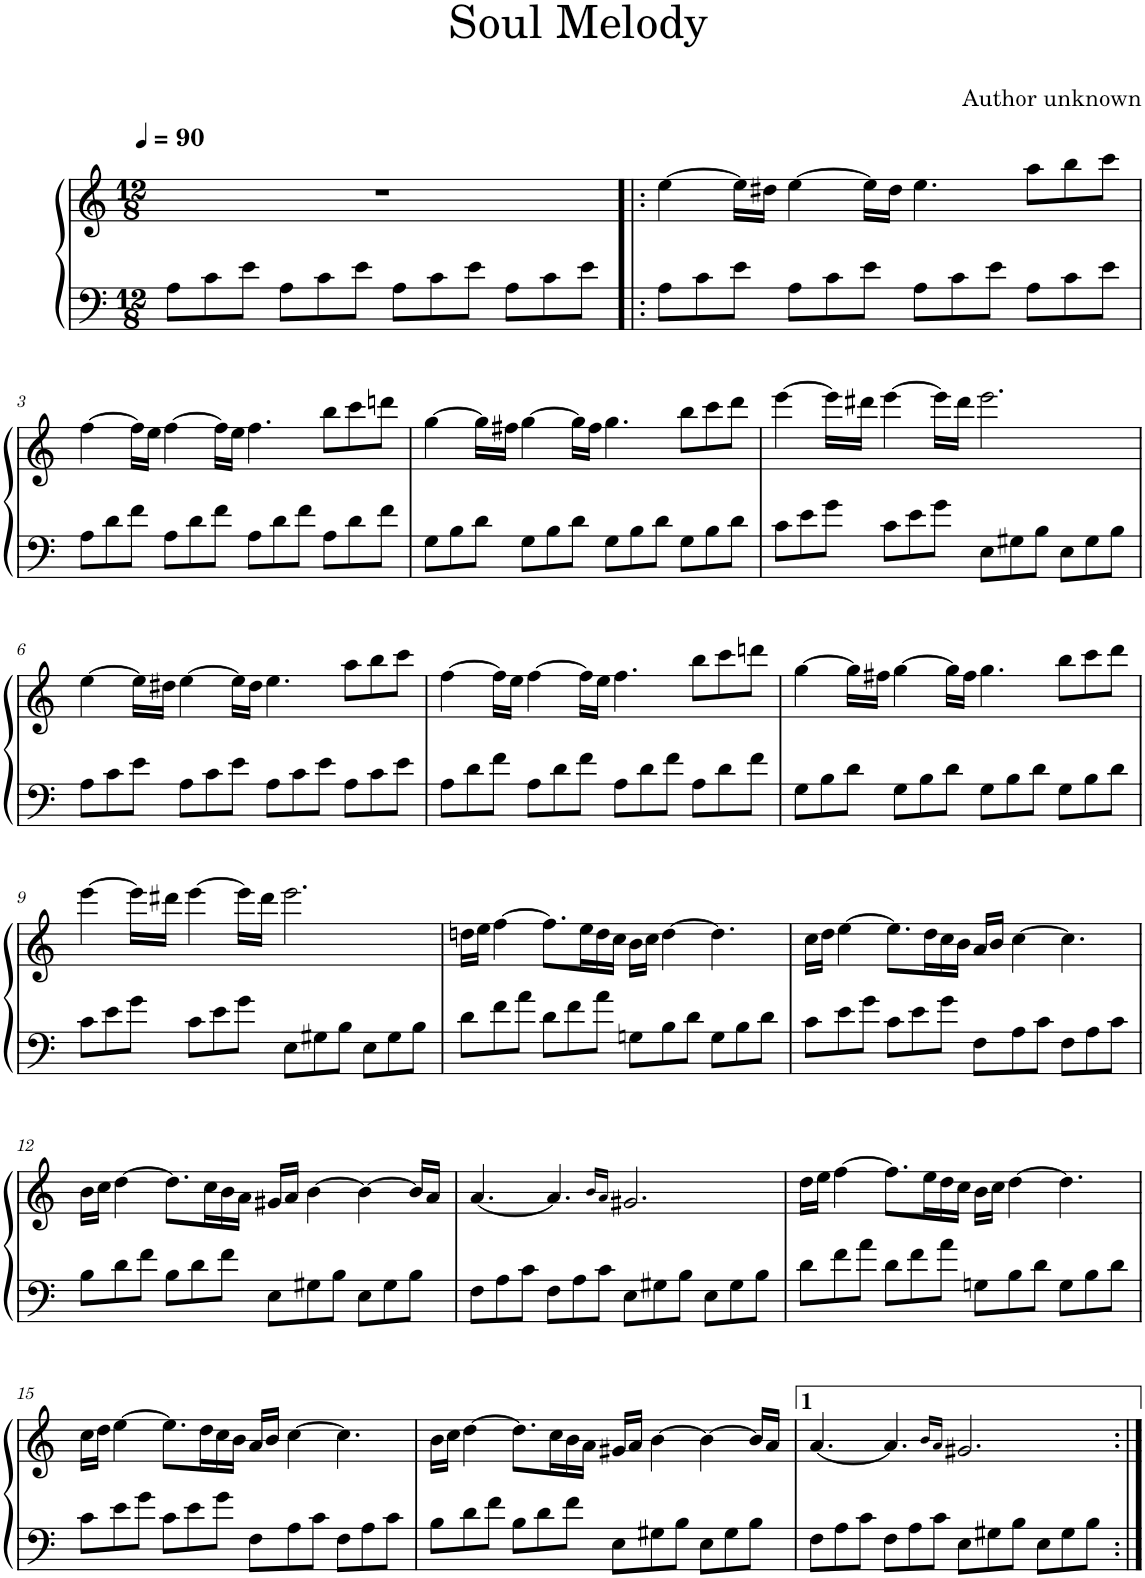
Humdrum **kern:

**kern	**kern
*part1	*part1
*staff2	*staff1
*I"P1	*
*clefF4	*clefG2
*k[]	*k[]
*M12/8	*M12/8
*MM90	*MM90
=1	=1
8A\L	1.r
8c\	.
8e\J	.
8A\L	.
8c\	.
8e\J	.
8A\L	.
8c\	.
8e\J	.
8A\L	.
8c\	.
8e\J	.
=2!|:	=2!|:
8A\L	[>4ee\
8c\	.
8e\J	16ee\LL]
.	16dd#X\JJ
8A\L	[>4ee\
8c\	.
8e\J	16ee\LL]
.	16dd#\JJ
8A\L	4.ee\
8c\	.
8e\J	.
8A\L	8aa\L
8c\	8bb\
8e\J	8ccc\J
!!LO:LB:g=z
=3	=3
8A\L	[>4ff\
8d\	.
8f\J	16ff\LL]
.	16ee\JJ
8A\L	[>4ff\
8d\	.
8f\J	16ff\LL]
.	16ee\JJ
8A\L	4.ff\
8d\	.
8f\J	.
8A\L	8bb\L
8d\	8ccc\
8f\J	8dddn\J
=4	=4
8G\L	[>4gg\
8B\	.
8d\J	16gg\LL]
.	16ff#X\JJ
8G\L	[>4gg\
8B\	.
8d\J	16gg\LL]
.	16ff#\JJ
8G\L	4.gg\
8B\	.
8d\J	.
8G\L	8bb\L
8B\	8ccc\
8d\J	8ddd\J
=5	=5
8c\L	[>4eee\
8e\	.
8g\J	16eee\LL]
.	16ddd#X\JJ
8c\L	[>4eee\
8e\	.
8g\J	16eee\LL]
.	16ddd#\JJ
8E\L	2.eee\
8G#X\	.
8B\J	.
8E\L	.
8G#\	.
8B\J	.
!!LO:LB:g=z
=6	=6
8A\L	[>4ee\
8c\	.
8e\J	16ee\LL]
.	16dd#X\JJ
8A\L	[>4ee\
8c\	.
8e\J	16ee\LL]
.	16dd#\JJ
8A\L	4.ee\
8c\	.
8e\J	.
8A\L	8aa\L
8c\	8bb\
8e\J	8ccc\J
=7	=7
8A\L	[>4ff\
8d\	.
8f\J	16ff\LL]
.	16ee\JJ
8A\L	[>4ff\
8d\	.
8f\J	16ff\LL]
.	16ee\JJ
8A\L	4.ff\
8d\	.
8f\J	.
8A\L	8bb\L
8d\	8ccc\
8f\J	8dddn\J
=8	=8
8G\L	[>4gg\
8B\	.
8d\J	16gg\LL]
.	16ff#X\JJ
8G\L	[>4gg\
8B\	.
8d\J	16gg\LL]
.	16ff#\JJ
8G\L	4.gg\
8B\	.
8d\J	.
8G\L	8bb\L
8B\	8ccc\
8d\J	8ddd\J
!!LO:LB:g=z
=9	=9
8c\L	[>4eee\
8e\	.
8g\J	16eee\LL]
.	16ddd#X\JJ
8c\L	[>4eee\
8e\	.
8g\J	16eee\LL]
.	16ddd#\JJ
8E\L	2.eee\
8G#X\	.
8B\J	.
8E\L	.
8G#\	.
8B\J	.
=10	=10
8d\L	16ddn\LL
.	16ee\JJ
8f\	[>4ff\
8a\J	.
8d\L	8.ff\L]
8f\	.
.	16ee\L
8a\J	16dd\
.	16cc\JJ
8Gn\L	16b\LL
.	16cc\JJ
8B\	[>4dd\
8d\J	.
8G\L	4.dd\]
8B\	.
8d\J	.
=11	=11
8c\L	16cc\LL
.	16dd\JJ
8e\	[>4ee\
8g\J	.
8c\L	8.ee\L]
8e\	.
.	16dd\L
8g\J	16cc\
.	16b\JJ
8F\L	16a/LL
.	16b/JJ
8A\	[>4cc\
8c\J	.
8F\L	4.cc\]
8A\	.
8c\J	.
!!LO:LB:g=z
=12	=12
8B\L	16b\LL
.	16cc\JJ
8d\	[>4dd\
8f\J	.
8B\L	8.dd\L]
8d\	.
.	16cc\L
8f\J	16b\
.	16a\JJ
8E\L	16g#X/LL
.	16a/JJ
8G#X\	[>4b\
8B\J	.
8E\L	4b\_
8G#\	.
8B\J	16b/LL]
.	16a/JJ
=13	=13
8F\L	[<4.a/
8A\	.
8c\J	.
8F\L	4.a/]
8A\	.
8c\J	.
.	16qb/LL
.	16qa/JJ
8E\L	2.g#X/
8G#X\	.
8B\J	.
8E\L	.
8G#\	.
8B\J	.
=14	=14
8d\L	16dd\LL
.	16ee\JJ
8f\	[>4ff\
8a\J	.
8d\L	8.ff\L]
8f\	.
.	16ee\L
8a\J	16dd\
.	16cc\JJ
8Gn\L	16b\LL
.	16cc\JJ
8B\	[>4dd\
8d\J	.
8G\L	4.dd\]
8B\	.
8d\J	.
!!LO:LB:g=z
=15	=15
8c\L	16cc\LL
.	16dd\JJ
8e\	[>4ee\
8g\J	.
8c\L	8.ee\L]
8e\	.
.	16dd\L
8g\J	16cc\
.	16b\JJ
8F\L	16a/LL
.	16b/JJ
8A\	[>4cc\
8c\J	.
8F\L	4.cc\]
8A\	.
8c\J	.
=16	=16
8B\L	16b\LL
.	16cc\JJ
8d\	[>4dd\
8f\J	.
8B\L	8.dd\L]
8d\	.
.	16cc\L
8f\J	16b\
.	16a\JJ
8E\L	16g#X/LL
.	16a/JJ
8G#X\	[>4b\
8B\J	.
8E\L	4b\_
8G#\	.
8B\J	16b/LL]
.	16a/JJ
=17	=17
8F\L	[<4.a/
8A\	.
8c\J	.
8F\L	4.a/]
8A\	.
8c\J	.
.	16qb/LL
.	16qa/JJ
8E\L	2.g#X/
8G#X\	.
8B\J	.
8E\L	.
8G#\	.
8B\J	.
=:|!	=:|!
*-	*-
